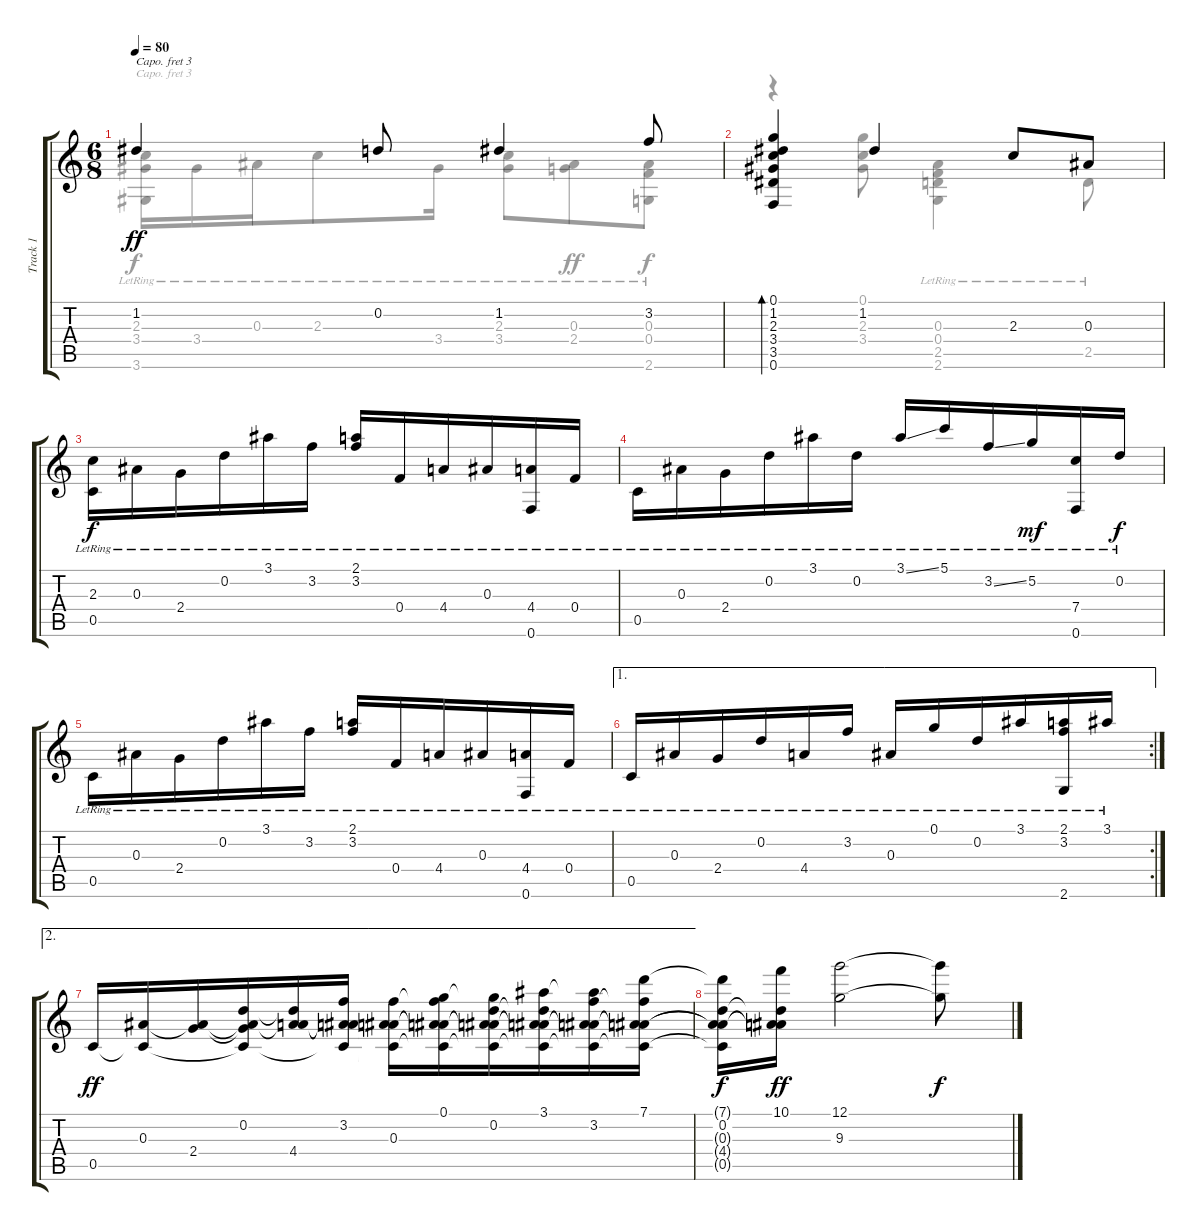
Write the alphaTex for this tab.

\track ("Track 1" "Track 1") {instrument acousticguitarsteel}
\staff {score tabs}
\capo 3
\tuning (E4 B3 G3 D3 A2 D2) {hide}
\voice
\ts (6 8)
\tempo 80
\clef g2
\ks c
1.2.4{dy ff} 0.2.8 1.2.4 3.2.8 |
(0.1 1.2 2.3 3.4 3.5 0.6).4{bd 60} 1.2.4 2.3.8 0.3.8 |
(2.3{lr} 0.5{lr}).16{dy f} 0.3{lr}.16 2.4{lr}.16 0.2{lr}.16 3.1{lr}.16 3.2{lr}.16 (2.1{lr} 3.2{lr}).16 0.4{lr}.16 4.4{lr}.16 0.3{lr}.16 (4.4{lr} 0.6{lr}).16 0.4{lr}.16 |
0.5{lr}.16 0.3{lr}.16 2.4{lr}.16 0.2{lr}.16 3.1{lr}.16 0.2{lr}.16 3.1{ss lr}.16 5.1{lr}.16 3.2{ss lr}.16 5.2{lr}.16{dy mf} (7.4{lr} 0.6{lr}).16 0.2{lr}.16{dy f} |
0.5{lr}.16 0.3{lr}.16 2.4{lr}.16 0.2{lr}.16 3.1{lr}.16 3.2{lr}.16 (2.1{lr} 3.2{lr}).16 0.4{lr}.16 4.4{lr}.16 0.3{lr}.16 (4.4{lr} 0.6{lr}).16 0.4{lr}.16 |
\ae 1
\rc 2
0.5{lr}.16 0.3{lr}.16 2.4{lr}.16 0.2{lr}.16 4.4{lr}.16 3.2{lr}.16 0.3{lr}.16 0.1{lr}.16 0.2{lr}.16 3.1{lr}.16 (2.1{lr} 3.2{lr} 2.6{lr}).16 3.1{lr}.16 |
\ae 2
0.5.16{dy ff} (0.3 0.5{t}).16 (0.3{t} 2.4).16 (0.2 0.3{t} 2.4{t} 0.5{t}).16 (0.2{t} 0.3{t} 4.4).16 (3.2 0.3{t} 4.4{t} 0.5{t}).16 (3.2{t} 0.3 4.4{t} 0.5{t}).16 (0.1 3.2{t} 0.3{t} 4.4{t} 0.5{t}).16 (0.1{t} 0.2 0.3{t} 4.4{t} 0.5{t}).16 (3.1 0.2{t} 0.3{t} 4.4{t} 0.5{t}).16 (3.1{t} 3.2 0.3{t} 4.4{t} 0.5{t}).16 (7.1 3.2{t} 0.3{t} 4.4{t} 0.5{t}).16 |
(7.1{t} 0.2 0.3{t} 4.4{t} 0.5{t}).16{dy f} (10.1 0.2{t} 0.3{t} 4.4{t}).16{dy ff} (12.1 9.3).2 (12.1{t} 9.3{t}).8{dy f}
\voice
\clef g2
\ottava regular
\simile none
\ks c
(2.3{lr} 3.4{lr} 3.6{lr}).16{dy f} 3.4{lr}.16 0.3{lr}.16 2.3{lr}.8 3.4{lr}.16 (2.3{lr} 3.4{lr}).8 (0.3{lr} 2.4{lr}).8{dy ff} (0.3{lr} 0.4{lr} 2.6{lr}).8{dy f} |
r.4 (0.1 2.3 3.4).8 (0.3{lr} 0.4{lr} 2.5{lr} 2.6{lr}).4 2.5{lr}.8 |
|
|
|
|
|
